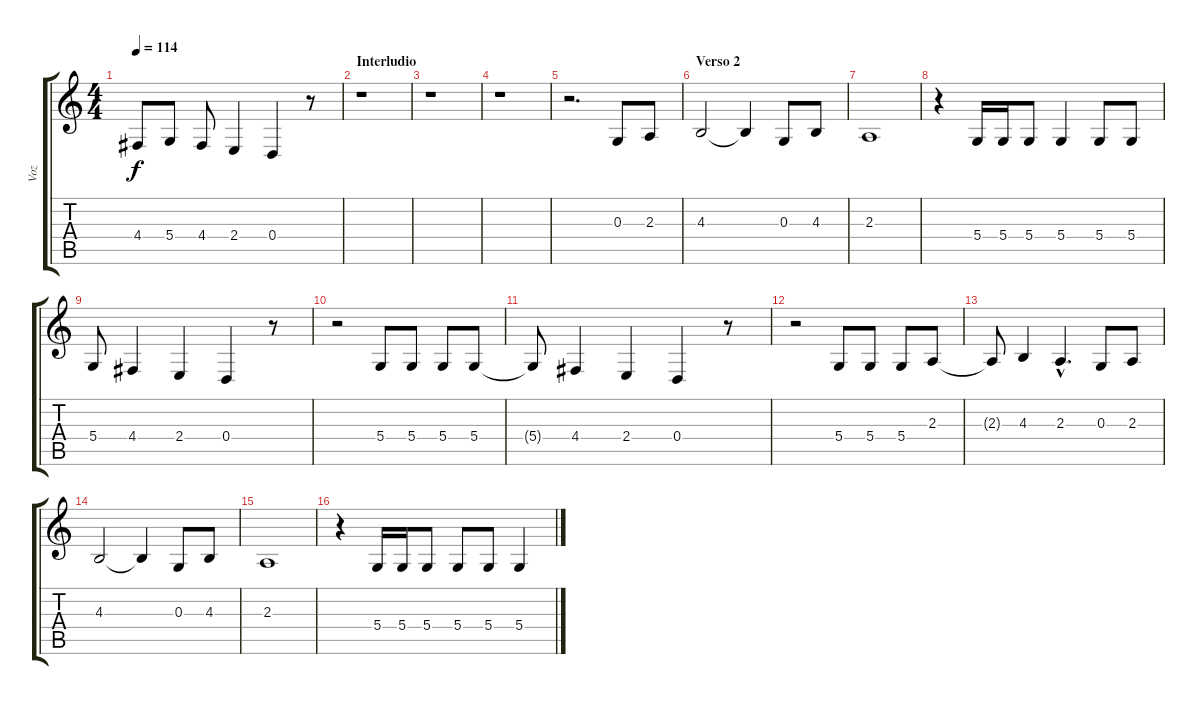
\track ("Voz" "Voz") {instrument clarinet}
\staff {score tabs}
\tuning (E4 B3 G3 D3 A2 E2) {hide}
\ts (4 4)
\tempo 114
\clef g2
\ks c
4.4.8{dy f} 5.4.8 4.4.8 2.4.4 0.4.4 r.8 |
\section ("" "Interludio")
r.1 |
r.1 |
r.1 |
r.2{d} 0.3.8 2.3.8 |
\section ("" "Verso 2")
4.3.2 4.3{t}.4 0.3.8 4.3.8 |
2.3.1{volume 11} |
r.4{volume 13} 5.4.16 5.4.16 5.4.8 5.4.4 5.4.8 5.4.8 |
5.4.8 4.4.4 2.4.4 0.4.4 r.8 |
r.2 5.4.8 5.4.8 5.4.8 5.4.8 |
5.4{t}.8 4.4.4 2.4.4 0.4.4 r.8 |
r.2 5.4.8 5.4.8 5.4.8 2.3.8 |
2.3{t}.8 4.3.4 2.3{hac}.4{d} 0.3.8 2.3.8 |
4.3.2 4.3{t}.4 0.3.8 4.3.8 |
2.3.1{volume 11} |
r.4{volume 13} 5.4.16 5.4.16 5.4.8 5.4.8 5.4.8 5.4.4
